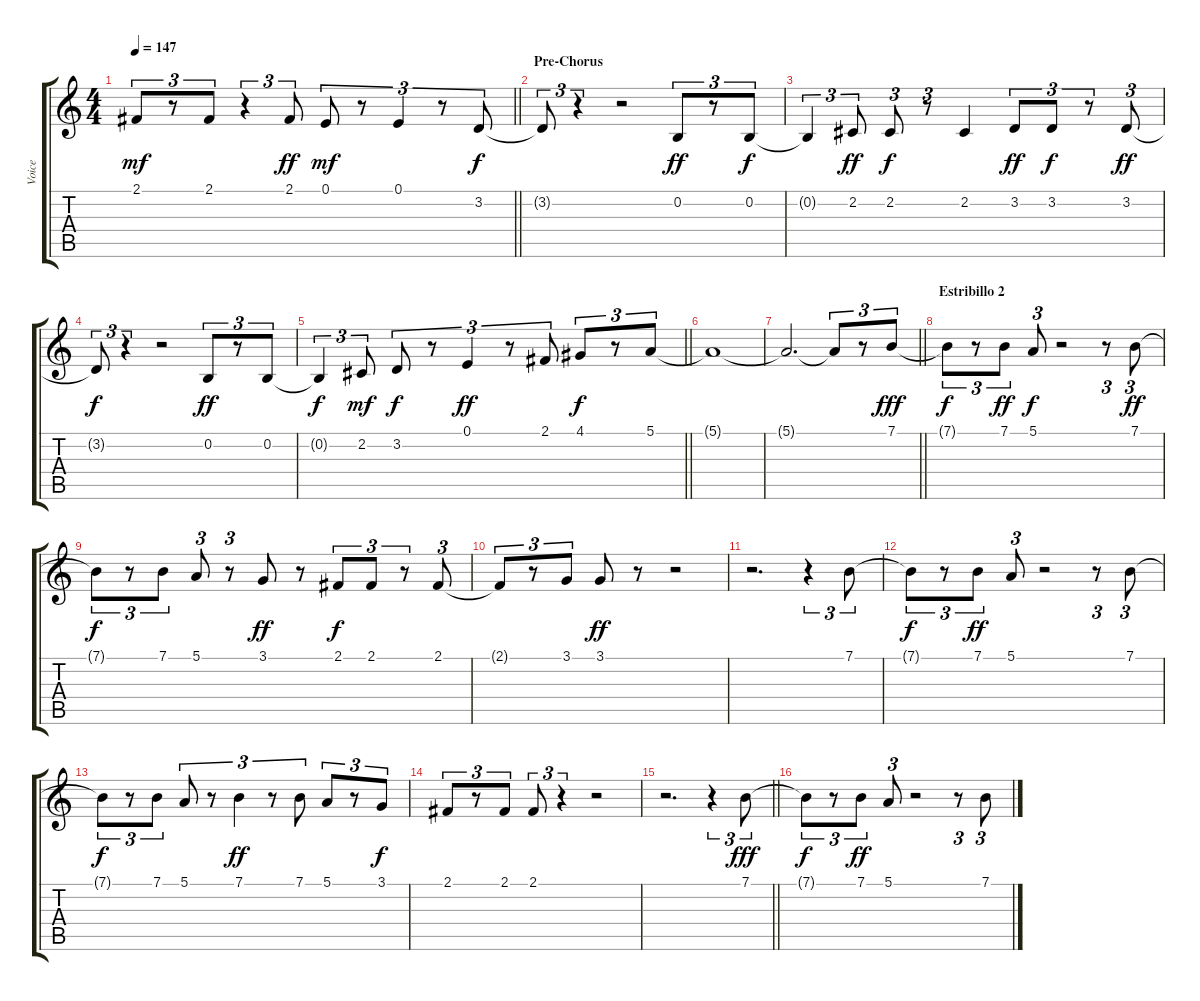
\track ("Voice" "Voice") {instrument altosax}
\staff {score tabs}
\tuning (E4 B3 G3 D3 A2 E2) {hide}
\ts (4 4)
\tempo 147
\clef g2
\barLineRight lightlight
\ks c
2.1.8{tu (3 2) dy mf} r.8{tu (3 2)} 2.1.8{tu (3 2)} r.4{tu (3 2)} 2.1.8{tu (3 2) dy ff} 0.1.8{tu (3 2) dy mf} r.8{tu (3 2)} 0.1.4{tu (3 2)} r.8{tu (3 2)} 3.2.8{tu (3 2) dy f} |
\section ("" "Pre-Chorus")
3.2{t}.8{tu (3 2)} r.4{tu (3 2)} r.2 0.2.8{tu (3 2) dy ff} r.8{tu (3 2)} 0.2.8{tu (3 2) dy f} |
0.2{t}.4{tu (3 2)} 2.2.8{tu (3 2) dy ff} 2.2.8{tu (3 2) dy f} r.8{tu (3 2)} 2.2.4 3.2.8{tu (3 2) dy ff} 3.2.8{tu (3 2) dy f} r.8{tu (3 2)} 3.2.8{tu (3 2) dy ff} |
3.2{t}.8{tu (3 2) dy f} r.4{tu (3 2)} r.2 0.2.8{tu (3 2) dy ff} r.8{tu (3 2)} 0.2.8{tu (3 2)} |
\barLineRight lightlight
0.2{t}.4{tu (3 2) dy f} 2.2.8{tu (3 2) dy mf} 3.2.8{tu (3 2) dy f} r.8{tu (3 2)} 0.1.4{tu (3 2) dy ff} r.8{tu (3 2)} 2.1.8{tu (3 2)} 4.1.8{tu (3 2) dy f} r.8{tu (3 2)} 5.1.8{tu (3 2)} |
5.1{t}.1 |
\barLineRight lightlight
5.1{t}.2{d} 5.1{t}.8{tu (3 2)} r.8{tu (3 2)} 7.1.8{tu (3 2) dy fff} |
\section ("" "Estribillo 2")
7.1{t}.8{tu (3 2) dy f} r.8{tu (3 2)} 7.1.8{tu (3 2) dy ff} 5.1.8{tu (3 2) dy f} r.2 r.8{tu (3 2)} 7.1.8{tu (3 2) dy ff} |
7.1{t}.8{tu (3 2) dy f} r.8{tu (3 2)} 7.1.8{tu (3 2)} 5.1.8{tu (3 2)} r.8{tu (3 2)} 3.1.8{dy ff} r.8 2.1.8{tu (3 2) dy f} 2.1.8{tu (3 2)} r.8{tu (3 2)} 2.1.8{tu (3 2)} |
2.1{t}.8{tu (3 2)} r.8{tu (3 2)} 3.1.8{tu (3 2)} 3.1.8{dy ff} r.8 r.2 |
r.2{d} r.4{tu (3 2)} 7.1.8{tu (3 2)} |
7.1{t}.8{tu (3 2) dy f} r.8{tu (3 2)} 7.1.8{tu (3 2) dy ff} 5.1.8{tu (3 2)} r.2 r.8{tu (3 2)} 7.1.8{tu (3 2)} |
7.1{t}.8{tu (3 2) dy f} r.8{tu (3 2)} 7.1.8{tu (3 2)} 5.1.8{tu (3 2)} r.8{tu (3 2)} 7.1.4{tu (3 2) dy ff} r.8{tu (3 2)} 7.1.8{tu (3 2)} 5.1.8{tu (3 2)} r.8{tu (3 2)} 3.1.8{tu (3 2) dy f} |
2.1.8{tu (3 2)} r.8{tu (3 2)} 2.1.8{tu (3 2)} 2.1.8{tu (3 2)} r.4{tu (3 2)} r.2 |
\barLineRight lightlight
r.2{d} r.4{tu (3 2)} 7.1.8{tu (3 2) dy fff} |
7.1{t}.8{tu (3 2) dy f} r.8{tu (3 2)} 7.1.8{tu (3 2) dy ff} 5.1.8{tu (3 2)} r.2 r.8{tu (3 2)} 7.1.8{tu (3 2)}
